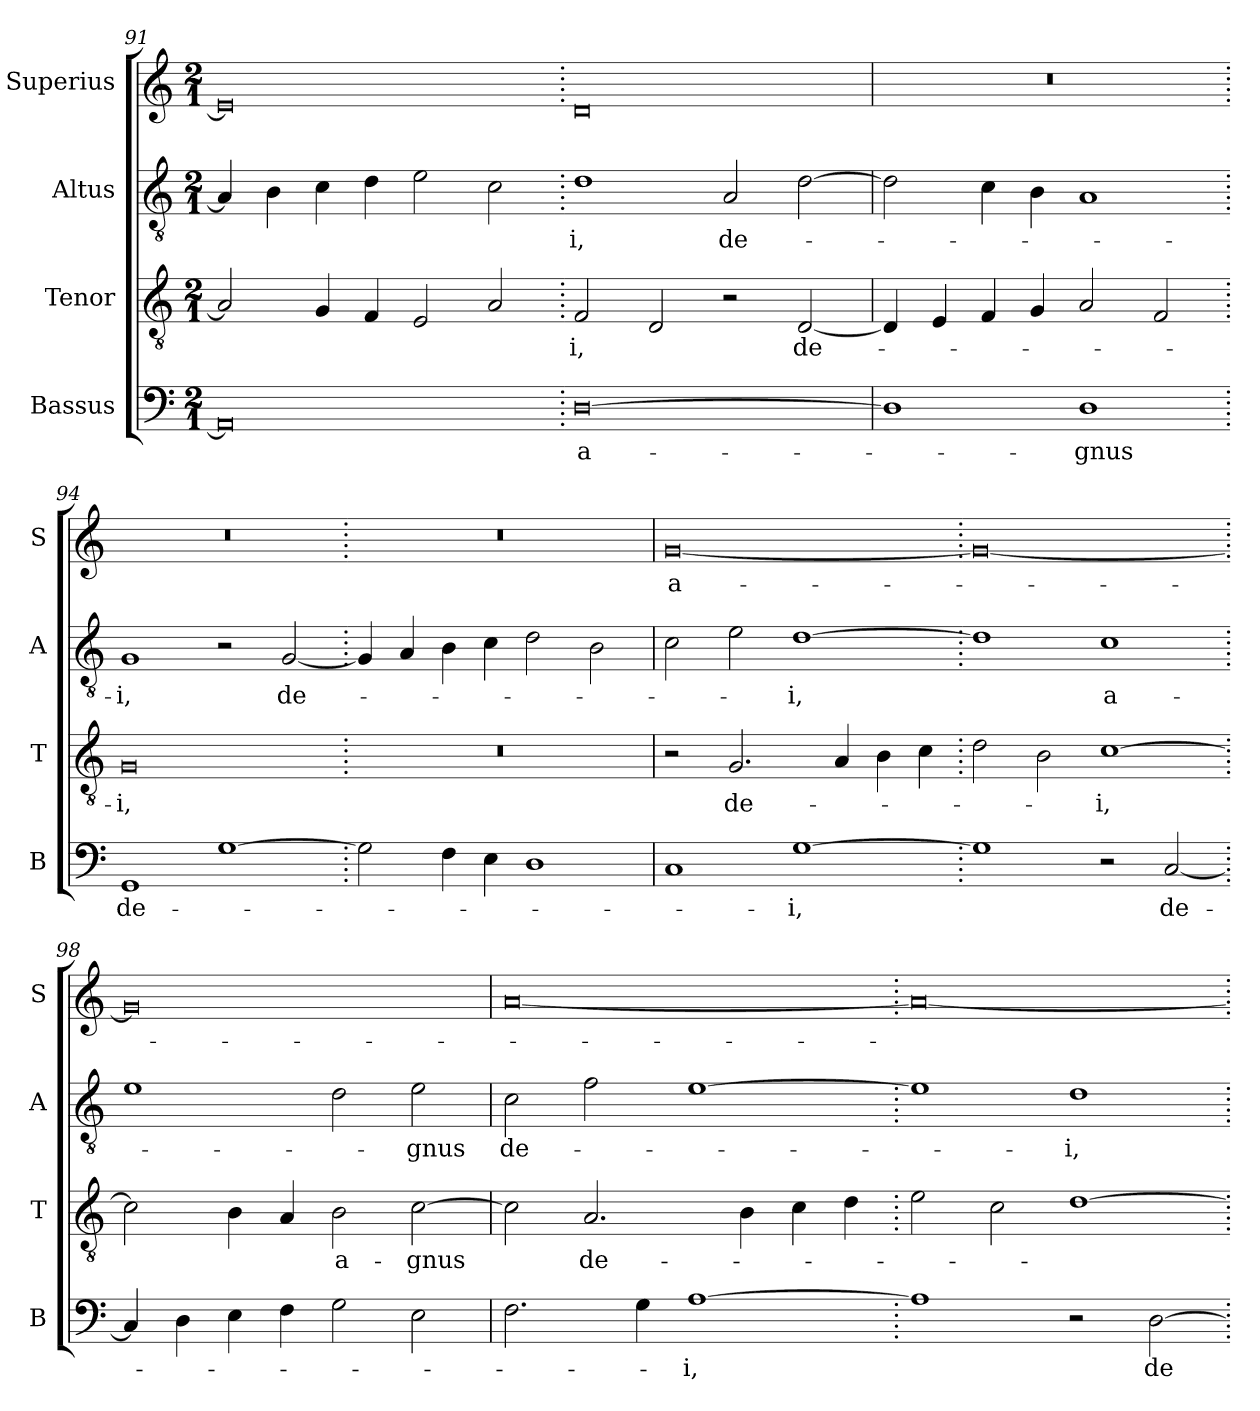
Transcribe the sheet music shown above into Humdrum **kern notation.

**kern	**text	**kern	**text	**kern	**text	**kern	**text
*part4	*part4	*part3	*part3	*part2	*part2	*part1	*part1
*staff4	*staff4	*staff3	*staff3	*staff2	*staff2	*staff1	*staff1
*I"Bassus	*	*I"Tenor	*	*I"Altus	*	*I"Superius	*
*I'B	*	*I'T	*	*I'A	*	*I'S	*
*clefF4	*	*clefGv2	*	*clefGv2	*	*clefG2	*
*k[]	*	*k[]	*	*k[]	*	*k[]	*
*M2/1	*	*M2/1	*	*M2/1	*	*M2/1	*
=91	=91	=91	=91	=91	=91	=91	=91
0AA]	.	2A/]	.	4A/]	.	0e]	.
.	.	.	.	4B\	.	.	.
.	.	4G/	.	4c\	.	.	.
.	.	4F/	.	4d\	.	.	.
.	.	2E/	.	2e\	.	.	.
.	.	2A/	.	2c\	.	.	.
=92.	=92.	=92.	=92.	=92.	=92.	=92.	=92.
[0D	a-	2F/	-i,	1d	-i,	0d	.
.	.	2D/	.	.	.	.	.
.	.	2r	.	2A/	de-	.	.
.	.	[2D/	de-	[2d\	.	.	.
=93	=93	=93	=93	=93	=93	=93	=93
1D]	.	4D/]	.	2d\]	.	0r	.
.	.	4E/	.	.	.	.	.
.	.	4F/	.	4c\	.	.	.
.	.	4G/	.	4B\	.	.	.
1D	-gnus	2A/	.	1A	.	.	.
.	.	2F/	.	.	.	.	.
=94.	=94.	=94.	=94.	=94.	=94.	=94.	=94.
1GG	de-	0G	-i,	1G	-i,	0r	.
[1G	.	.	.	2r	.	.	.
.	.	.	.	[2G/	de-	.	.
=95.	=95.	=95.	=95.	=95.	=95.	=95.	=95.
2G\]	.	0r	.	4G/]	.	0r	.
.	.	.	.	4A/	.	.	.
4F\	.	.	.	4B\	.	.	.
4E\	.	.	.	4c\	.	.	.
1D	.	.	.	2d\	.	.	.
.	.	.	.	2B\	.	.	.
=96	=96	=96	=96	=96	=96	=96	=96
1C	.	2r	.	2c\	.	[0g	a-
.	.	2.G/	de-	2e\	.	.	.
[1G	-i,	.	.	[1d	-i,	.	.
.	.	4A/	.	.	.	.	.
.	.	4B\	.	.	.	.	.
.	.	4c\	.	.	.	.	.
=97.	=97.	=97.	=97.	=97.	=97.	=97.	=97.
1G]	.	2d\	.	1d]	.	0g_	.
.	.	2B\	.	.	.	.	.
2r	.	[1c	i,	1c	a-	.	.
[2C/	de-	.	.	.	.	.	.
=98.	=98.	=98.	=98.	=98.	=98.	=98.	=98.
4C/]	.	2c\]	.	1e	.	0g]	.
4D\	.	.	.	.	.	.	.
4E\	.	4B\	.	.	.	.	.
4F\	.	4A/	.	.	.	.	.
2G\	.	2B\	a-	2d\	.	.	.
2E\	.	[2c\	-gnus	2e\	-gnus	.	.
=99	=99	=99	=99	=99	=99	=99	=99
2.F\	.	2c\]	.	2c\	de-	[0a	.
.	.	2.A/	de-	2f\	.	.	.
4G\	.	.	.	.	.	.	.
[1A	-i,	.	.	[1e	.	.	.
.	.	4B\	.	.	.	.	.
.	.	4c\	.	.	.	.	.
.	.	4d\	.	.	.	.	.
=100.	=100.	=100.	=100.	=100.	=100.	=100.	=100.
1A]	.	2e\	.	1e]	.	0a_	.
.	.	2c\	.	.	.	.	.
2r	.	[1d	.	1d	-i,	.	.
[2D\	de-	.	.	.	.	.	.
=.	=.	=.	=.	=.	=.	=.	=.
*-	*-	*-	*-	*-	*-	*-	*-
